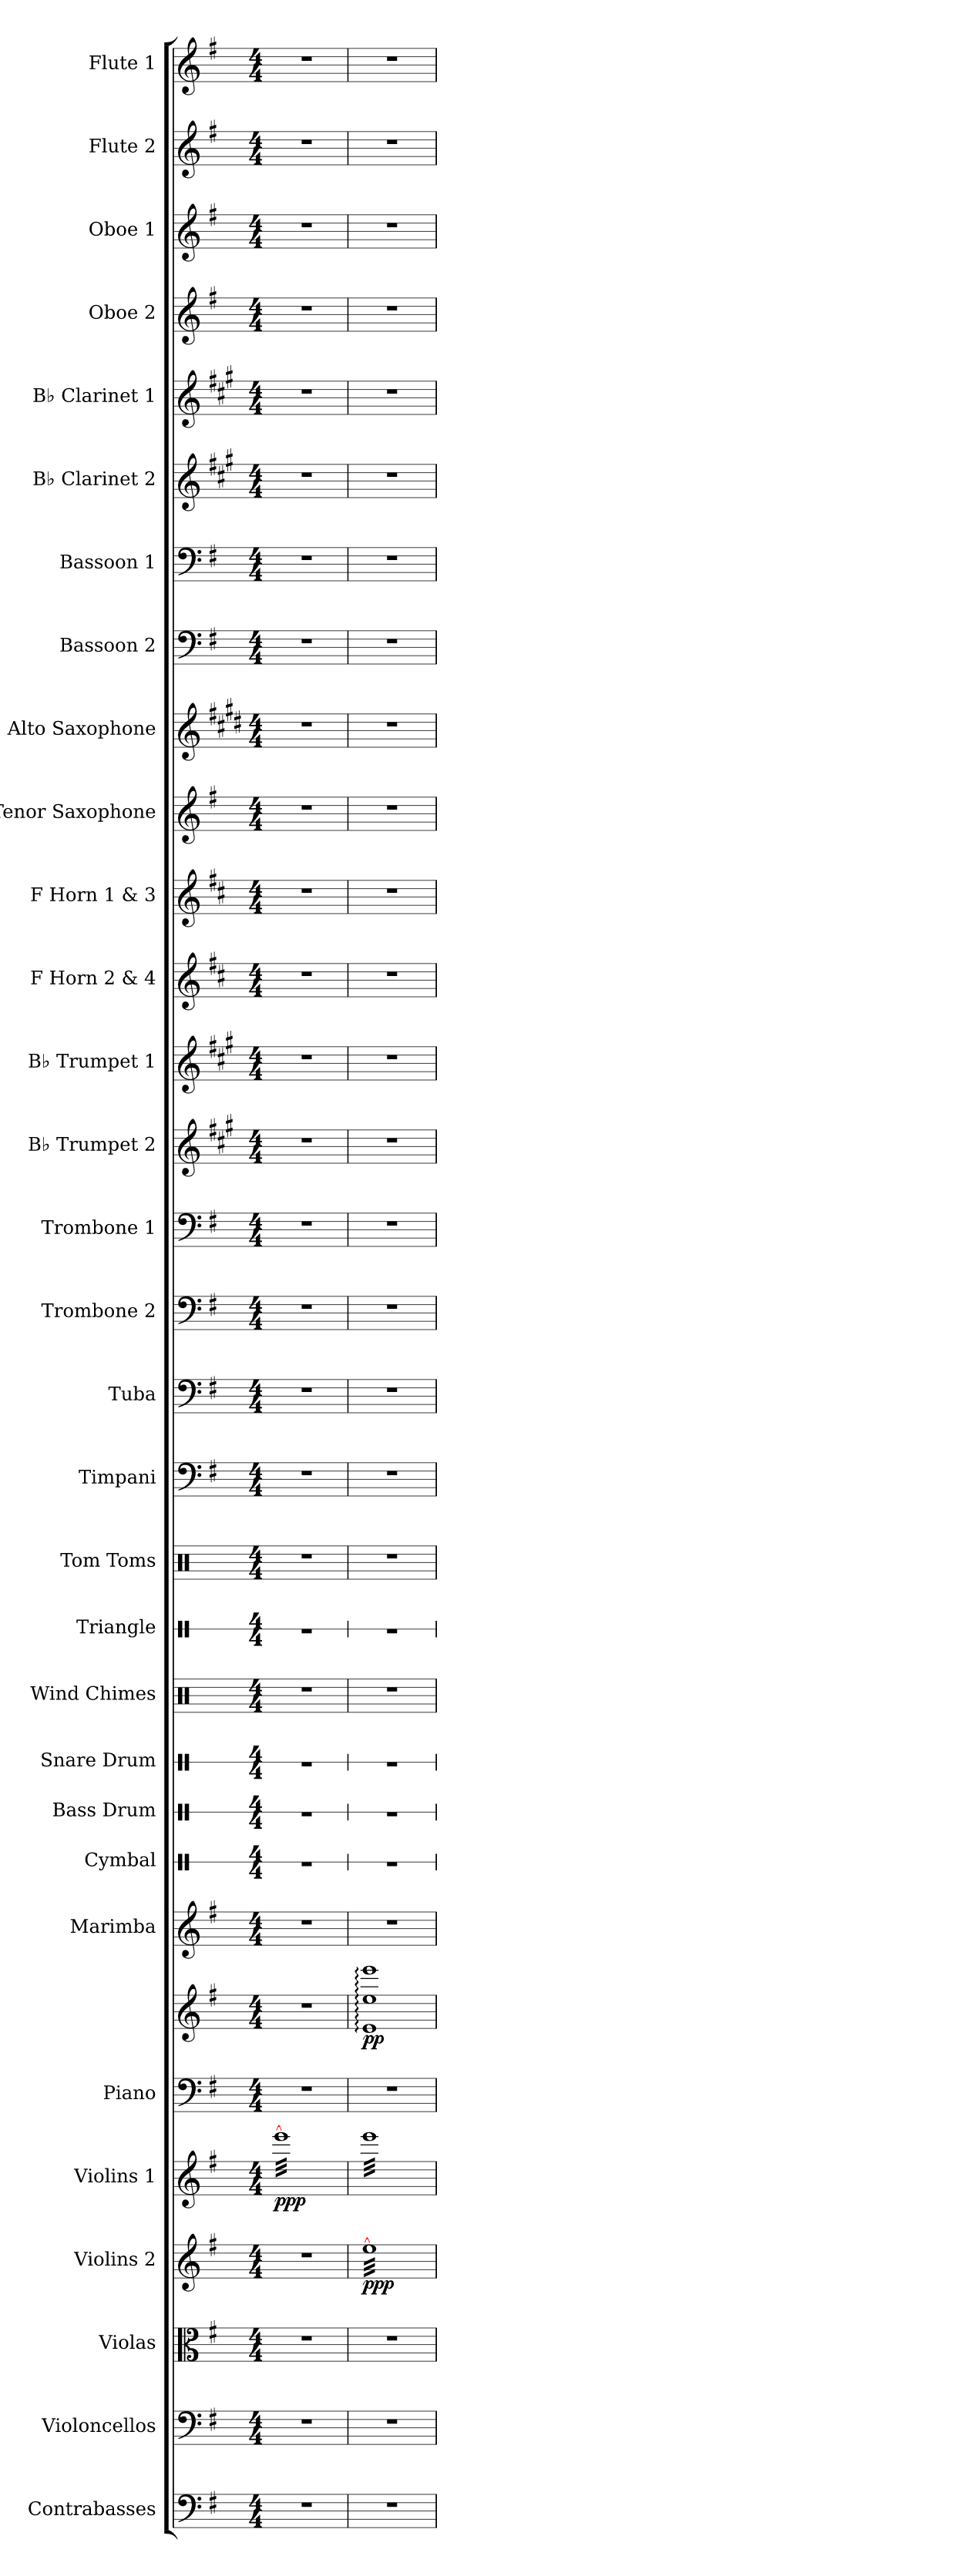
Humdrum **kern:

**kern	**kern	**kern	**kern	**dynam	**kern	**dynam	**kern	**kern	**dynam	**kern	**kern	**kern	**kern	**kern	**kern	**kern	**kern	**kern	**kern	**kern	**kern	**kern	**kern	**kern	**kern	**kern	**kern	**kern	**kern	**kern	**kern	**kern	**kern	**kern
*part31	*part30	*part29	*part28	*part28	*part27	*part27	*part26	*part26	*part26	*part25	*part24	*part23	*part22	*part21	*part20	*part19	*part18	*part17	*part16	*part15	*part14	*part13	*part12	*part11	*part10	*part9	*part8	*part7	*part6	*part5	*part4	*part3	*part2	*part1
*staff32	*staff31	*staff30	*staff29	*staff29	*staff28	*staff28	*staff27	*staff26	*staff26/27	*staff25	*staff24	*staff23	*staff22	*staff21	*staff20	*staff19	*staff18	*staff17	*staff16	*staff15	*staff14	*staff13	*staff12	*staff11	*staff10	*staff9	*staff8	*staff7	*staff6	*staff5	*staff4	*staff3	*staff2	*staff1
*I"Contrabasses	*I"Violoncellos	*I"Violas	*I"Violins 2	*	*I"Violins 1	*	*I"Piano	*	*	*I"Marimba	*I"Cymbal	*I"Bass Drum	*I"Snare Drum	*I"Wind Chimes	*I"Triangle	*I"Tom Toms	*I"Timpani	*I"Tuba	*I"Trombone 2	*I"Trombone 1	*I"B♭ Trumpet 2	*I"B♭ Trumpet 1	*I"F Horn 2 &amp; 4	*I"F Horn 1 &amp; 3	*I"Tenor Saxophone	*I"Alto Saxophone	*I"Bassoon 2	*I"Bassoon 1	*I"B♭ Clarinet 2	*I"B♭ Clarinet 1	*I"Oboe 2	*I"Oboe 1	*I"Flute 2	*I"Flute 1
*I'Cbs.	*I'Vcs.	*I'Vlas.	*I'Vlns. 2	*	*I'Vlns. 1	*	*I'Pno.	*	*	*I'Mrm.	*I'Cym.	*I'B. Dr.	*I'Sn. Dr.	*I'Wd. Ch.	*I'Trgl.	*I'Toms	*I'Timp.	*I'Tba.	*I'Tbn. 2	*I'Tbn. 1	*I'B♭ Tpt. 2	*I'B♭ Tpt. 1	*I'F Hn. 2 4	*I'F Hn. 1 3	*I'T. Sax.	*I'A. Sax.	*I'Bsn. 2	*I'Bsn. 1	*I'B♭ Cl. 2	*I'B♭ Cl. 1	*I'Ob. 2	*I'Ob. 1	*I'Fl. 2	*I'Fl. 1
*	*	*	*	*	*	*	*	*	*	*	*stria1	*stria1	*stria1	*	*stria1	*	*	*	*	*	*	*	*	*	*	*	*	*	*	*	*	*	*	*
*clefF4	*clefF4	*clefC3	*clefG2	*	*clefG2	*	*clefF4	*clefG2	*	*clefG2	*clefX	*clefX	*clefX	*clefX	*clefX	*clefX	*clefF4	*clefF4	*clefF4	*clefF4	*clefG2	*clefG2	*clefG2	*clefG2	*clefG2	*clefG2	*clefF4	*clefF4	*clefG2	*clefG2	*clefG2	*clefG2	*clefG2	*clefG2
*ITrd7c12	*	*	*	*	*	*	*	*	*	*	*	*	*	*	*	*	*	*	*	*	*ITrd1c2	*ITrd1c2	*ITrd4c7	*ITrd4c7	*ITrd8c14	*ITrd5c9	*	*	*ITrd1c2	*ITrd1c2	*	*	*	*
*k[f#]	*k[f#]	*k[f#]	*k[f#]	*	*k[f#]	*	*k[f#]	*k[f#]	*	*k[f#]	*k[]	*k[]	*k[]	*k[]	*k[]	*k[]	*k[f#]	*k[f#]	*k[f#]	*k[f#]	*k[f#]	*k[f#]	*k[f#]	*k[f#]	*k[f#]	*k[f#]	*k[f#]	*k[f#]	*k[f#]	*k[f#]	*k[f#]	*k[f#]	*k[f#]	*k[f#]
*M4/4	*M4/4	*M4/4	*M4/4	*	*M4/4	*	*M4/4	*M4/4	*	*M4/4	*M4/4	*M4/4	*M4/4	*M4/4	*M4/4	*M4/4	*M4/4	*M4/4	*M4/4	*M4/4	*M4/4	*M4/4	*M4/4	*M4/4	*M4/4	*M4/4	*M4/4	*M4/4	*M4/4	*M4/4	*M4/4	*M4/4	*M4/4	*M4/4
*MM70	*MM70	*MM70	*MM70	*	*MM70	*	*MM70	*MM70	*	*MM70	*MM70	*MM70	*MM70	*MM70	*MM70	*MM70	*MM70	*MM70	*MM70	*MM70	*MM70	*MM70	*MM70	*MM70	*MM70	*MM70	*MM70	*MM70	*MM70	*MM70	*MM70	*MM70	*MM70	*MM70
=1	=1	=1	=1	=1	=1	=1	=1	=1	=1	=1	=1	=1	=1	=1	=1	=1	=1	=1	=1	=1	=1	=1	=1	=1	=1	=1	=1	=1	=1	=1	=1	=1	=1	=1
!	!	!	!	!	!	!LO:DY:b	!	!	!	!	!	!	!	!	!	!	!	!	!	!	!	!	!	!	!	!	!	!	!	!	!	!	!	!
*	*	*	*	*	*tremolo	*	*	*	*	*	*	*	*	*	*	*	*	*	*	*	*	*	*	*	*	*	*	*	*	*	*	*	*	*
1r	1r	1r	1r	.	[32eeeLLL	ppp	1r	1r	.	1r	1r	1r	1r	1r	1r	1r	1r	1r	1r	1r	1r	1r	1r	1r	1r	1r	1r	1r	1r	1r	1r	1r	1r	1r
.	.	.	.	.	32eee	.	.	.	.	.	.	.	.	.	.	.	.	.	.	.	.	.	.	.	.	.	.	.	.	.	.	.	.	.
.	.	.	.	.	32eee	.	.	.	.	.	.	.	.	.	.	.	.	.	.	.	.	.	.	.	.	.	.	.	.	.	.	.	.	.
.	.	.	.	.	32eee	.	.	.	.	.	.	.	.	.	.	.	.	.	.	.	.	.	.	.	.	.	.	.	.	.	.	.	.	.
.	.	.	.	.	32eee	.	.	.	.	.	.	.	.	.	.	.	.	.	.	.	.	.	.	.	.	.	.	.	.	.	.	.	.	.
.	.	.	.	.	32eee	.	.	.	.	.	.	.	.	.	.	.	.	.	.	.	.	.	.	.	.	.	.	.	.	.	.	.	.	.
.	.	.	.	.	32eee	.	.	.	.	.	.	.	.	.	.	.	.	.	.	.	.	.	.	.	.	.	.	.	.	.	.	.	.	.
.	.	.	.	.	32eee	.	.	.	.	.	.	.	.	.	.	.	.	.	.	.	.	.	.	.	.	.	.	.	.	.	.	.	.	.
.	.	.	.	.	32eee	.	.	.	.	.	.	.	.	.	.	.	.	.	.	.	.	.	.	.	.	.	.	.	.	.	.	.	.	.
.	.	.	.	.	32eee	.	.	.	.	.	.	.	.	.	.	.	.	.	.	.	.	.	.	.	.	.	.	.	.	.	.	.	.	.
.	.	.	.	.	32eee	.	.	.	.	.	.	.	.	.	.	.	.	.	.	.	.	.	.	.	.	.	.	.	.	.	.	.	.	.
.	.	.	.	.	32eee	.	.	.	.	.	.	.	.	.	.	.	.	.	.	.	.	.	.	.	.	.	.	.	.	.	.	.	.	.
.	.	.	.	.	32eee	.	.	.	.	.	.	.	.	.	.	.	.	.	.	.	.	.	.	.	.	.	.	.	.	.	.	.	.	.
.	.	.	.	.	32eee	.	.	.	.	.	.	.	.	.	.	.	.	.	.	.	.	.	.	.	.	.	.	.	.	.	.	.	.	.
.	.	.	.	.	32eee	.	.	.	.	.	.	.	.	.	.	.	.	.	.	.	.	.	.	.	.	.	.	.	.	.	.	.	.	.
.	.	.	.	.	32eee	.	.	.	.	.	.	.	.	.	.	.	.	.	.	.	.	.	.	.	.	.	.	.	.	.	.	.	.	.
.	.	.	.	.	32eee	.	.	.	.	.	.	.	.	.	.	.	.	.	.	.	.	.	.	.	.	.	.	.	.	.	.	.	.	.
.	.	.	.	.	32eee	.	.	.	.	.	.	.	.	.	.	.	.	.	.	.	.	.	.	.	.	.	.	.	.	.	.	.	.	.
.	.	.	.	.	32eee	.	.	.	.	.	.	.	.	.	.	.	.	.	.	.	.	.	.	.	.	.	.	.	.	.	.	.	.	.
.	.	.	.	.	32eee	.	.	.	.	.	.	.	.	.	.	.	.	.	.	.	.	.	.	.	.	.	.	.	.	.	.	.	.	.
.	.	.	.	.	32eee	.	.	.	.	.	.	.	.	.	.	.	.	.	.	.	.	.	.	.	.	.	.	.	.	.	.	.	.	.
.	.	.	.	.	32eee	.	.	.	.	.	.	.	.	.	.	.	.	.	.	.	.	.	.	.	.	.	.	.	.	.	.	.	.	.
.	.	.	.	.	32eee	.	.	.	.	.	.	.	.	.	.	.	.	.	.	.	.	.	.	.	.	.	.	.	.	.	.	.	.	.
.	.	.	.	.	32eee	.	.	.	.	.	.	.	.	.	.	.	.	.	.	.	.	.	.	.	.	.	.	.	.	.	.	.	.	.
.	.	.	.	.	32eee	.	.	.	.	.	.	.	.	.	.	.	.	.	.	.	.	.	.	.	.	.	.	.	.	.	.	.	.	.
.	.	.	.	.	32eee	.	.	.	.	.	.	.	.	.	.	.	.	.	.	.	.	.	.	.	.	.	.	.	.	.	.	.	.	.
.	.	.	.	.	32eee	.	.	.	.	.	.	.	.	.	.	.	.	.	.	.	.	.	.	.	.	.	.	.	.	.	.	.	.	.
.	.	.	.	.	32eee	.	.	.	.	.	.	.	.	.	.	.	.	.	.	.	.	.	.	.	.	.	.	.	.	.	.	.	.	.
.	.	.	.	.	32eee	.	.	.	.	.	.	.	.	.	.	.	.	.	.	.	.	.	.	.	.	.	.	.	.	.	.	.	.	.
.	.	.	.	.	32eee	.	.	.	.	.	.	.	.	.	.	.	.	.	.	.	.	.	.	.	.	.	.	.	.	.	.	.	.	.
.	.	.	.	.	32eee	.	.	.	.	.	.	.	.	.	.	.	.	.	.	.	.	.	.	.	.	.	.	.	.	.	.	.	.	.
.	.	.	.	.	32eeeJJJ	.	.	.	.	.	.	.	.	.	.	.	.	.	.	.	.	.	.	.	.	.	.	.	.	.	.	.	.	.
=2	=2	=2	=2	=2	=2	=2	=2	=2	=2	=2	=2	=2	=2	=2	=2	=2	=2	=2	=2	=2	=2	=2	=2	=2	=2	=2	=2	=2	=2	=2	=2	=2	=2	=2
!	!	!	!	!LO:DY:b	!	!	!	!	!LO:DY:b	!	!	!	!	!	!	!	!	!	!	!	!	!	!	!	!	!	!	!	!	!	!	!	!	!
*	*	*	*tremolo	*	*	*	*	*	*	*	*	*	*	*	*	*	*	*	*	*	*	*	*	*	*	*	*	*	*	*	*	*	*	*
1r	1r	1r	[32eeLLL	ppp	32eeeLLL	.	1r	1e: 1ee: 1eee:	pp	1r	1r	1r	1r	1r	1r	1r	1r	1r	1r	1r	1r	1r	1r	1r	1r	1r	1r	1r	1r	1r	1r	1r	1r	1r
.	.	.	32ee	.	32eee	.	.	.	.	.	.	.	.	.	.	.	.	.	.	.	.	.	.	.	.	.	.	.	.	.	.	.	.	.
.	.	.	32ee	.	32eee	.	.	.	.	.	.	.	.	.	.	.	.	.	.	.	.	.	.	.	.	.	.	.	.	.	.	.	.	.
.	.	.	32ee	.	32eee	.	.	.	.	.	.	.	.	.	.	.	.	.	.	.	.	.	.	.	.	.	.	.	.	.	.	.	.	.
.	.	.	32ee	.	32eee	.	.	.	.	.	.	.	.	.	.	.	.	.	.	.	.	.	.	.	.	.	.	.	.	.	.	.	.	.
.	.	.	32ee	.	32eee	.	.	.	.	.	.	.	.	.	.	.	.	.	.	.	.	.	.	.	.	.	.	.	.	.	.	.	.	.
.	.	.	32ee	.	32eee	.	.	.	.	.	.	.	.	.	.	.	.	.	.	.	.	.	.	.	.	.	.	.	.	.	.	.	.	.
.	.	.	32ee	.	32eee	.	.	.	.	.	.	.	.	.	.	.	.	.	.	.	.	.	.	.	.	.	.	.	.	.	.	.	.	.
.	.	.	32ee	.	32eee	.	.	.	.	.	.	.	.	.	.	.	.	.	.	.	.	.	.	.	.	.	.	.	.	.	.	.	.	.
.	.	.	32ee	.	32eee	.	.	.	.	.	.	.	.	.	.	.	.	.	.	.	.	.	.	.	.	.	.	.	.	.	.	.	.	.
.	.	.	32ee	.	32eee	.	.	.	.	.	.	.	.	.	.	.	.	.	.	.	.	.	.	.	.	.	.	.	.	.	.	.	.	.
.	.	.	32ee	.	32eee	.	.	.	.	.	.	.	.	.	.	.	.	.	.	.	.	.	.	.	.	.	.	.	.	.	.	.	.	.
.	.	.	32ee	.	32eee	.	.	.	.	.	.	.	.	.	.	.	.	.	.	.	.	.	.	.	.	.	.	.	.	.	.	.	.	.
.	.	.	32ee	.	32eee	.	.	.	.	.	.	.	.	.	.	.	.	.	.	.	.	.	.	.	.	.	.	.	.	.	.	.	.	.
.	.	.	32ee	.	32eee	.	.	.	.	.	.	.	.	.	.	.	.	.	.	.	.	.	.	.	.	.	.	.	.	.	.	.	.	.
.	.	.	32ee	.	32eee	.	.	.	.	.	.	.	.	.	.	.	.	.	.	.	.	.	.	.	.	.	.	.	.	.	.	.	.	.
.	.	.	32ee	.	32eee	.	.	.	.	.	.	.	.	.	.	.	.	.	.	.	.	.	.	.	.	.	.	.	.	.	.	.	.	.
.	.	.	32ee	.	32eee	.	.	.	.	.	.	.	.	.	.	.	.	.	.	.	.	.	.	.	.	.	.	.	.	.	.	.	.	.
.	.	.	32ee	.	32eee	.	.	.	.	.	.	.	.	.	.	.	.	.	.	.	.	.	.	.	.	.	.	.	.	.	.	.	.	.
.	.	.	32ee	.	32eee	.	.	.	.	.	.	.	.	.	.	.	.	.	.	.	.	.	.	.	.	.	.	.	.	.	.	.	.	.
.	.	.	32ee	.	32eee	.	.	.	.	.	.	.	.	.	.	.	.	.	.	.	.	.	.	.	.	.	.	.	.	.	.	.	.	.
.	.	.	32ee	.	32eee	.	.	.	.	.	.	.	.	.	.	.	.	.	.	.	.	.	.	.	.	.	.	.	.	.	.	.	.	.
.	.	.	32ee	.	32eee	.	.	.	.	.	.	.	.	.	.	.	.	.	.	.	.	.	.	.	.	.	.	.	.	.	.	.	.	.
.	.	.	32ee	.	32eee	.	.	.	.	.	.	.	.	.	.	.	.	.	.	.	.	.	.	.	.	.	.	.	.	.	.	.	.	.
.	.	.	32ee	.	32eee	.	.	.	.	.	.	.	.	.	.	.	.	.	.	.	.	.	.	.	.	.	.	.	.	.	.	.	.	.
.	.	.	32ee	.	32eee	.	.	.	.	.	.	.	.	.	.	.	.	.	.	.	.	.	.	.	.	.	.	.	.	.	.	.	.	.
.	.	.	32ee	.	32eee	.	.	.	.	.	.	.	.	.	.	.	.	.	.	.	.	.	.	.	.	.	.	.	.	.	.	.	.	.
.	.	.	32ee	.	32eee	.	.	.	.	.	.	.	.	.	.	.	.	.	.	.	.	.	.	.	.	.	.	.	.	.	.	.	.	.
.	.	.	32ee	.	32eee	.	.	.	.	.	.	.	.	.	.	.	.	.	.	.	.	.	.	.	.	.	.	.	.	.	.	.	.	.
.	.	.	32ee	.	32eee	.	.	.	.	.	.	.	.	.	.	.	.	.	.	.	.	.	.	.	.	.	.	.	.	.	.	.	.	.
.	.	.	32ee	.	32eee	.	.	.	.	.	.	.	.	.	.	.	.	.	.	.	.	.	.	.	.	.	.	.	.	.	.	.	.	.
.	.	.	32eeJJJ	.	32eeeJJJ	.	.	.	.	.	.	.	.	.	.	.	.	.	.	.	.	.	.	.	.	.	.	.	.	.	.	.	.	.
*	*	*	*	*	*Xtremolo	*	*	*	*	*	*	*	*	*	*	*	*	*	*	*	*	*	*	*	*	*	*	*	*	*	*	*	*	*
*	*	*	*Xtremolo	*	*	*	*	*	*	*	*	*	*	*	*	*	*	*	*	*	*	*	*	*	*	*	*	*	*	*	*	*	*	*
=	=	=	=	=	=	=	=	=	=	=	=	=	=	=	=	=	=	=	=	=	=	=	=	=	=	=	=	=	=	=	=	=	=	=
*-	*-	*-	*-	*-	*-	*-	*-	*-	*-	*-	*-	*-	*-	*-	*-	*-	*-	*-	*-	*-	*-	*-	*-	*-	*-	*-	*-	*-	*-	*-	*-	*-	*-	*-
